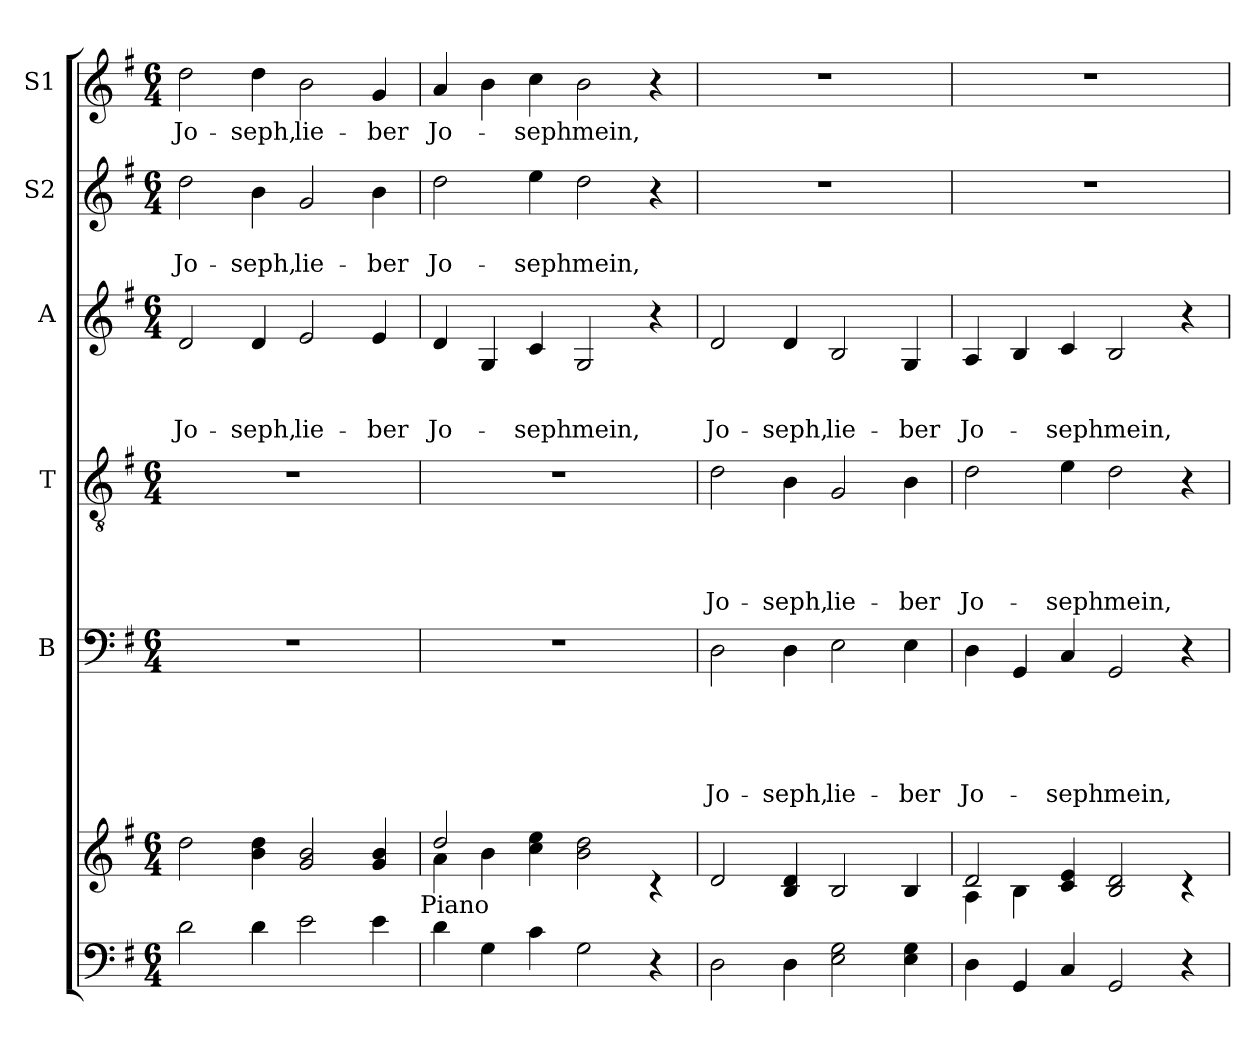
**kern	**kern	**kern	**text	**text	**text	**text	**text	**kern	**text	**text	**text	**text	**kern	**text	**text	**text	**kern	**text	**text	**kern	**text
*part6	*part6	*part5	*part5	*part5	*part5	*part5	*part5	*part4	*part4	*part4	*part4	*part4	*part3	*part3	*part3	*part3	*part2	*part2	*part2	*part1	*part1
*staff7	*staff6	*staff5	*staff5	*staff5	*staff5	*staff5	*staff5	*staff4	*staff4	*staff4	*staff4	*staff4	*staff3	*staff3	*staff3	*staff3	*staff2	*staff2	*staff2	*staff1	*staff1
*	*	*I"B	*	*	*	*	*	*I"T	*	*	*	*	*I"A	*	*	*	*I"S2	*	*	*I"S1	*
*clefF4	*clefG2	*clefF4	*	*	*	*	*	*clefGv2	*	*	*	*	*clefG2	*	*	*	*clefG2	*	*	*clefG2	*
*k[f#]	*k[f#]	*k[f#]	*	*	*	*	*	*k[f#]	*	*	*	*	*k[f#]	*	*	*	*k[f#]	*	*	*k[f#]	*
*G:	*G:	*G:	*	*	*	*	*	*G:	*	*	*	*	*G:	*	*	*	*G:	*	*	*G:	*
*M6/4	*M6/4	*M6/4	*	*	*	*	*	*M6/4	*	*	*	*	*M6/4	*	*	*	*M6/4	*	*	*M6/4	*
=1	=1	=1	=1	=1	=1	=1	=1	=1	=1	=1	=1	=1	=1	=1	=1	=1	=1	=1	=1	=1	=1
!	!	!LO:N:vis=1	!	!	!	!	!	!LO:N:vis=1	!	!	!	!	!	!	!	!LO:LY:b	!	!	!LO:LY:b	!	!LO:LY:b
2d\	2dd\	1.r	.	.	.	.	.	1.r	.	.	.	.	2d/	.	.	Jo-	2dd\	.	Jo-	2dd\	Jo-
!	!	!	!	!	!	!	!	!	!	!	!	!	!	!	!	!LO:LY:b	!	!	!LO:LY:b	!	!LO:LY:b
4d\	4b\ 4dd\	.	.	.	.	.	.	.	.	.	.	.	4d/	.	.	-seph,	4b\	.	-seph,	4dd\	-seph,
!	!	!	!	!	!	!	!	!	!	!	!	!	!	!	!	!LO:LY:b	!	!	!LO:LY:b	!	!LO:LY:b
2e\	2g/ 2b/	.	.	.	.	.	.	.	.	.	.	.	2e/	.	.	lie-	2g/	.	lie-	2b\	lie-
!	!	!	!	!	!	!	!	!	!	!	!	!	!	!	!	!LO:LY:b	!	!	!LO:LY:b	!	!LO:LY:b
4e\	4g/ 4b/	.	.	.	.	.	.	.	.	.	.	.	4e/	.	.	-ber	4b\	.	-ber	4g/	-ber
!	!LO:TX:b:t=Piano	!	!	!	!	!	!	!	!	!	!	!	!	!	!	!	!	!	!	!	!
=2	=2	=2	=2	=2	=2	=2	=2	=2	=2	=2	=2	=2	=2	=2	=2	=2	=2	=2	=2	=2	=2
*	*^	*	*	*	*	*	*	*	*	*	*	*	*	*	*	*	*	*	*	*	*
!	!	!	!LO:N:vis=1	!	!	!	!	!	!LO:N:vis=1	!	!	!	!	!	!	!	!LO:LY:b	!	!	!LO:LY:b	!	!LO:LY:b
4d\	2dd/	4a\	1.r	.	.	.	.	.	1.r	.	.	.	.	4d/	.	.	Jo-	2dd\	.	Jo-	4a/	Jo-
4G\	.	4b\	.	.	.	.	.	.	.	.	.	.	.	4G/	.	.	.	.	.	.	4b\	.
!	!	!	!	!	!	!	!	!	!	!	!	!	!	!	!	!	!LO:LY:b	!	!	!LO:LY:b	!	!LO:LY:b
4c\	1ryy	4cc\ 4ee\	.	.	.	.	.	.	.	.	.	.	.	4c/	.	.	-seph	4ee\	.	-seph	4cc\	-seph
!	!	!	!	!	!	!	!	!	!	!	!	!	!	!	!	!	!LO:LY:b	!	!	!LO:LY:b	!	!LO:LY:b
2G\	.	2b\ 2dd\	.	.	.	.	.	.	.	.	.	.	.	2G/	.	.	mein,	2dd\	.	mein,	2b\	mein,
4r	.	4rc	.	.	.	.	.	.	.	.	.	.	.	4r	.	.	.	4r	.	.	4r	.
=3	=3	=3	=3	=3	=3	=3	=3	=3	=3	=3	=3	=3	=3	=3	=3	=3	=3	=3	=3	=3	=3	=3
!	!	!	!	!	!	!	!	!LO:LY:b	!	!	!	!	!LO:LY:b	!	!	!	!LO:LY:b	!LO:N:vis=1	!	!	!LO:N:vis=1	!
*	*v	*v	*	*	*	*	*	*	*	*	*	*	*	*	*	*	*	*	*	*	*	*
2D\	2d/	2D\	.	.	.	.	Jo-	2d\	.	.	.	Jo-	2d/	.	.	Jo-	1.r	.	.	1.r	.
!	!	!	!	!	!	!	!LO:LY:b	!	!	!	!	!LO:LY:b	!	!	!	!LO:LY:b	!	!	!	!	!
4D\	4B/ 4d/	4D\	.	.	.	.	-seph,	4B\	.	.	.	-seph,	4d/	.	.	-seph,	.	.	.	.	.
!	!	!	!	!	!	!	!LO:LY:b	!	!	!	!	!LO:LY:b	!	!	!	!LO:LY:b	!	!	!	!	!
2E\ 2G\	2B/	2E\	.	.	.	.	lie-	2G/	.	.	.	lie-	2B/	.	.	lie-	.	.	.	.	.
!	!	!	!	!	!	!	!LO:LY:b	!	!	!	!	!LO:LY:b	!	!	!	!LO:LY:b	!	!	!	!	!
4E\ 4G\	4B/	4E\	.	.	.	.	-ber	4B\	.	.	.	-ber	4G/	.	.	-ber	.	.	.	.	.
=4	=4	=4	=4	=4	=4	=4	=4	=4	=4	=4	=4	=4	=4	=4	=4	=4	=4	=4	=4	=4	=4
*	*^	*	*	*	*	*	*	*	*	*	*	*	*	*	*	*	*	*	*	*	*
!	!	!	!	!	!	!	!	!LO:LY:b	!	!	!	!	!LO:LY:b	!	!	!	!LO:LY:b	!LO:N:vis=1	!	!	!LO:N:vis=1	!
4D\	2d/	4A\	4D\	.	.	.	.	Jo-	2d\	.	.	.	Jo-	4A/	.	.	Jo-	1.r	.	.	1.r	.
4GG/	.	4B\	4GG/	.	.	.	.	.	.	.	.	.	.	4B/	.	.	.	.	.	.	.	.
!	!	!	!	!	!	!	!	!LO:LY:b	!	!	!	!	!LO:LY:b	!	!	!	!LO:LY:b	!	!	!	!	!
4C/	1ryy	4c/ 4e/	4C/	.	.	.	.	-seph	4e\	.	.	.	-seph	4c/	.	.	-seph	.	.	.	.	.
!	!	!	!	!	!	!	!	!LO:LY:b	!	!	!	!	!LO:LY:b	!	!	!	!LO:LY:b	!	!	!	!	!
2GG/	.	2B/ 2d/	2GG/	.	.	.	.	mein,	2d\	.	.	.	mein,	2B/	.	.	mein,	.	.	.	.	.
4r	.	4rc	4r	.	.	.	.	.	4r	.	.	.	.	4r	.	.	.	.	.	.	.	.
*	*v	*v	*	*	*	*	*	*	*	*	*	*	*	*	*	*	*	*	*	*	*	*
=	=	=	=	=	=	=	=	=	=	=	=	=	=	=	=	=	=	=	=	=	=
*-	*-	*-	*-	*-	*-	*-	*-	*-	*-	*-	*-	*-	*-	*-	*-	*-	*-	*-	*-	*-	*-
